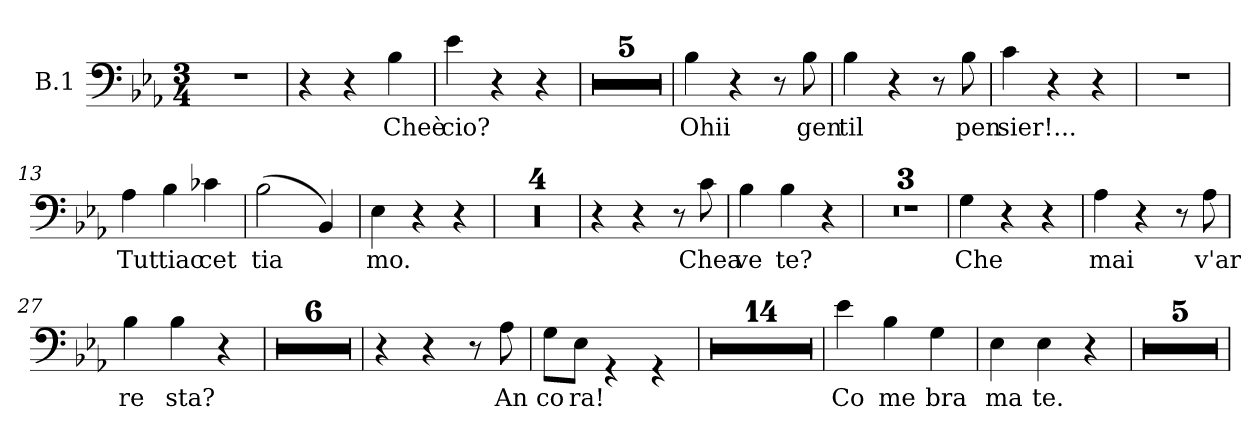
**kern	**text
*part1	*part1
*staff1	*staff1
*I"B.1	*
*I'B.1	*
*clefF4	*
*k[b-e-a-]	*
*E-:	*
*M3/4	*
=1	=1
2.r	.
=2	=2
4r	.
4r	.
4B-\	Cheè
=3	=3
4e-\	cio?
4r	.
4r	.
=4	=4
2.r	.
=5	=5
2.r	.
=6	=6
2.r	.
=7	=7
2.r	.
=8	=8
2.r	.
=9	=9
4B-\	Ohii
4r	.
8r	.
8B-\	gen
=10	=10
4B-\	til
4r	.
8r	.
8B-\	pen
!!LO:PB:g=z
=11	=11
4c\	sier!...
4r	.
4r	.
=12	=12
2.r	.
=13	=13
4A-\	Tut
4B-\	tiac
4c-X\	cet
=14	=14
(>2B-\	tia
4BB-/)	.
=15	=15
4E-\	mo.
4r	.
4r	.
=16	=16
2.r	.
=17	=17
2.r	.
=18	=18
2.r	.
=19	=19
2.r	.
!!LO:PB:g=z
=20	=20
4r	.
4r	.
8r	.
8c\	Chea
=21	=21
4B-\	ve
4B-\	te?
4r	.
=22	=22
2.r	.
=23	=23
2.r	.
=24	=24
2.r	.
=25	=25
4G\	Che
4r	.
4r	.
!!LO:PB:g=z
=26	=26
4A-\	mai
4r	.
8r	.
8A-\	v'ar
=27	=27
4B-\	re­
4B-\	sta?
4r	.
=28	=28
2.r	.
=29	=29
2.r	.
=30	=30
2.r	.
=31	=31
2.r	.
!!LO:PB:g=z
=32	=32
2.r	.
=33	=33
2.r	.
=34	=34
4r	.
4r	.
8r	.
8A-\	An
=35	=35
8G\L	co
8E-\J	ra!
4rGG	.
4rGG	.
=36	=36
2.r	.
=37	=37
2.r	.
!!LO:LB:g=z
=38	=38
2.r	.
=39	=39
2.r	.
=40	=40
2.r	.
=41	=41
2.r	.
=42	=42
2.r	.
=43	=43
2.r	.
=44	=44
2.r	.
!!LO:PB:g=z
=45	=45
2.r	.
=46	=46
2.r	.
=47	=47
2.r	.
=48	=48
2.r	.
=49	=49
2.r	.
=50	=50
4e-\	Co
4B-\	me
4G\	bra
=51	=51
4E-\	ma
4E-\	te.
4r	.
!!LO:LB:g=z
=52	=52
2.r	.
=53	=53
2.r	.
=54	=54
2.r	.
=55	=55
2.r	.
=56	=56
2.r	.
=	=
*-	*-
